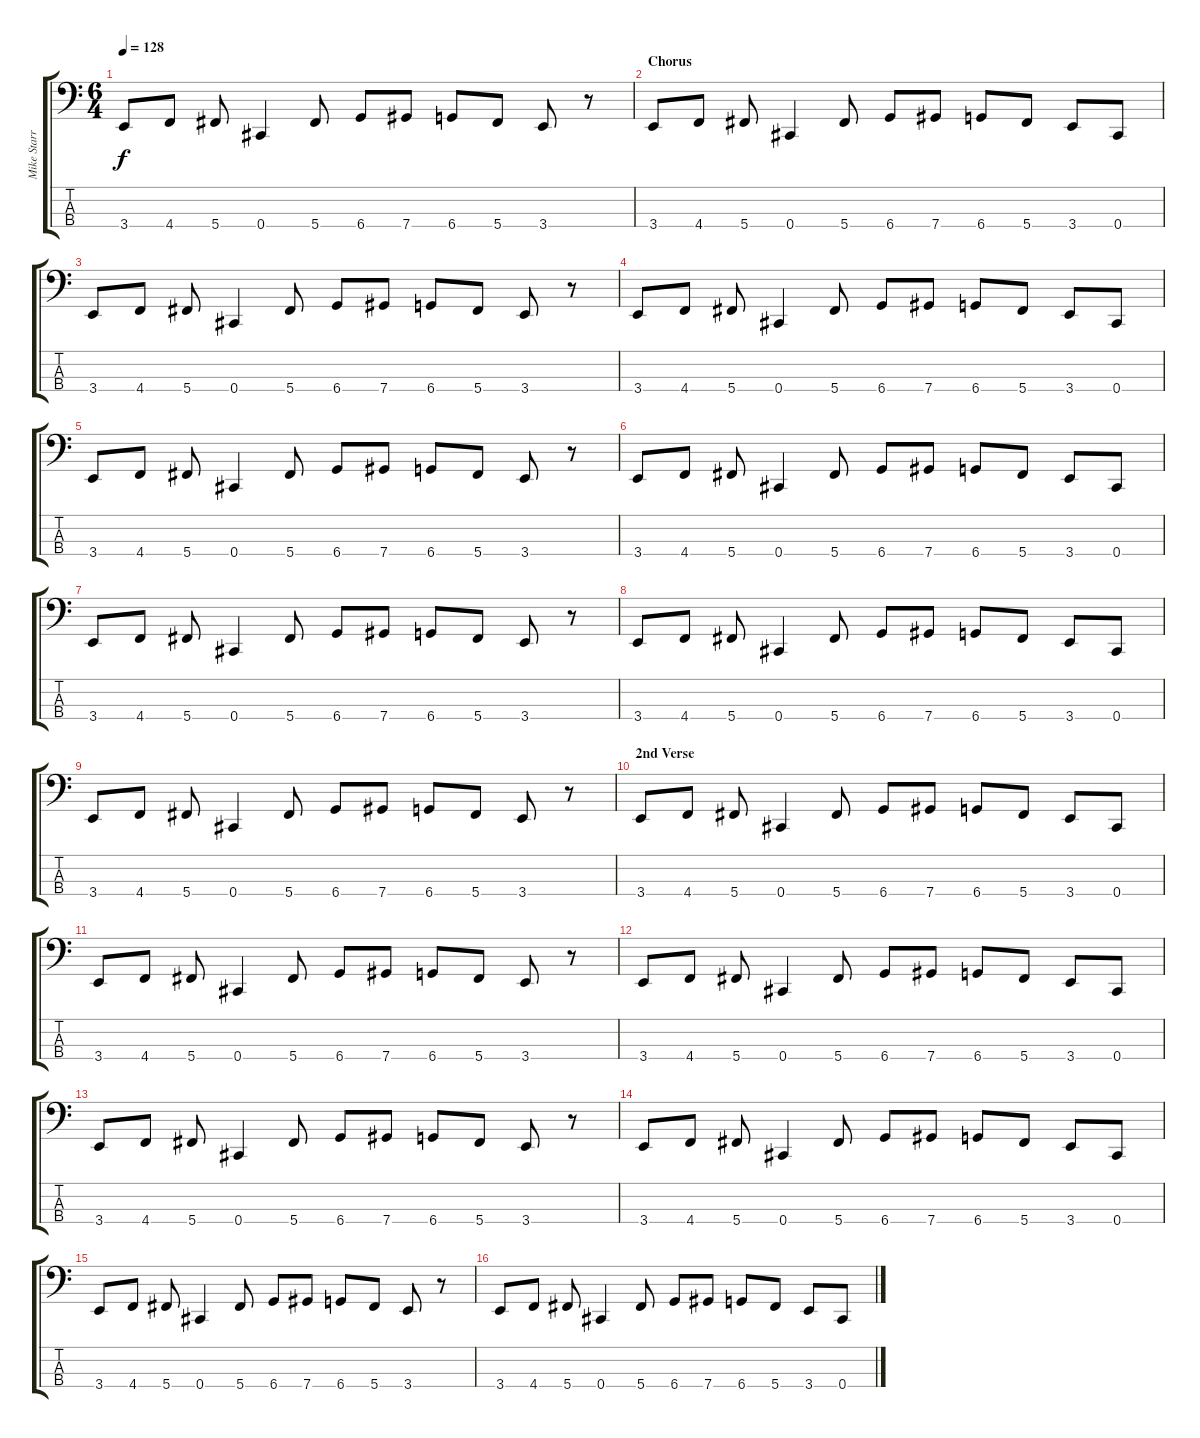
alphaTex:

\track ("Mike Starr (Bass)" "Mike Starr") {instrument electricbasspick}
\staff {score tabs}
\tuning (Gb2 Db2 Ab1 Db1) {hide}
\ts (6 4)
\tempo 128
\clef f4
\ks c
3.4.8{dy f} 4.4.8 5.4.8 0.4.4 5.4.8 6.4.8 7.4.8 6.4.8 5.4.8 3.4.8 r.8 |
\section ("" "Chorus")
3.4.8 4.4.8 5.4.8 0.4.4 5.4.8 6.4.8 7.4.8 6.4.8 5.4.8 3.4.8 0.4.8 |
3.4.8 4.4.8 5.4.8 0.4.4 5.4.8 6.4.8 7.4.8 6.4.8 5.4.8 3.4.8 r.8 |
3.4.8 4.4.8 5.4.8 0.4.4 5.4.8 6.4.8 7.4.8 6.4.8 5.4.8 3.4.8 0.4.8 |
3.4.8 4.4.8 5.4.8 0.4.4 5.4.8 6.4.8 7.4.8 6.4.8 5.4.8 3.4.8 r.8 |
3.4.8 4.4.8 5.4.8 0.4.4 5.4.8 6.4.8 7.4.8 6.4.8 5.4.8 3.4.8 0.4.8 |
3.4.8 4.4.8 5.4.8 0.4.4 5.4.8 6.4.8 7.4.8 6.4.8 5.4.8 3.4.8 r.8 |
3.4.8 4.4.8 5.4.8 0.4.4 5.4.8 6.4.8 7.4.8 6.4.8 5.4.8 3.4.8 0.4.8 |
3.4.8 4.4.8 5.4.8 0.4.4 5.4.8 6.4.8 7.4.8 6.4.8 5.4.8 3.4.8 r.8 |
\section ("" "2nd Verse")
3.4.8 4.4.8 5.4.8 0.4.4 5.4.8 6.4.8 7.4.8 6.4.8 5.4.8 3.4.8 0.4.8 |
3.4.8 4.4.8 5.4.8 0.4.4 5.4.8 6.4.8 7.4.8 6.4.8 5.4.8 3.4.8 r.8 |
3.4.8 4.4.8 5.4.8 0.4.4 5.4.8 6.4.8 7.4.8 6.4.8 5.4.8 3.4.8 0.4.8 |
3.4.8 4.4.8 5.4.8 0.4.4 5.4.8 6.4.8 7.4.8 6.4.8 5.4.8 3.4.8 r.8 |
3.4.8 4.4.8 5.4.8 0.4.4 5.4.8 6.4.8 7.4.8 6.4.8 5.4.8 3.4.8 0.4.8 |
3.4.8 4.4.8 5.4.8 0.4.4 5.4.8 6.4.8 7.4.8 6.4.8 5.4.8 3.4.8 r.8 |
3.4.8 4.4.8 5.4.8 0.4.4 5.4.8 6.4.8 7.4.8 6.4.8 5.4.8 3.4.8 0.4.8
